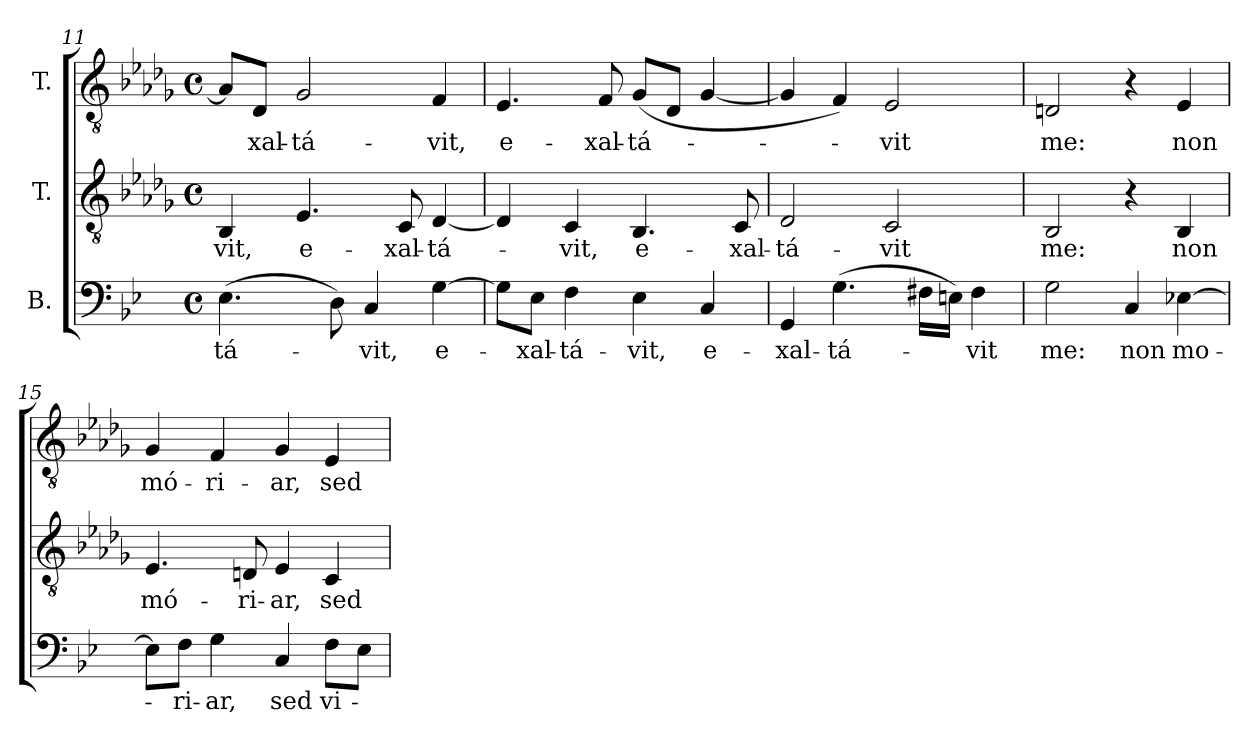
**kern	**text	**kern	**text	**kern	**text
*part3	*part3	*part2	*part2	*part1	*part1
*staff3	*staff3	*staff2	*staff2	*staff1	*staff1
*I"B.	*	*I"T.	*	*I"T.	*
*clefF4	*	*clefGv2	*	*clefGv2	*
*	*	*ITrd2c3	*	*ITrd2c3	*
*k[b-e-]	*	*k[b-e-]	*	*k[b-e-]	*
*g:	*	*g:	*	*g:	*
*M4/4	*	*M4/4	*	*M4/4	*
*met(c)	*	*met(c)	*	*met(c)	*
=11	=11	=11	=11	=11	=11
!	!LO:LY:b:color=#000000	!	!	!	!
!	!	!	!LO:LY:b:color=#000000	!	!
(4.E-i\	-tá-	4GGi/	-vit,	8Fi/L]	.
!	!	!	!	!	!LO:LY:b:color=#000000
.	.	.	.	8BB-i/J	-xal-
!	!	!	!LO:LY:b:color=#000000	!	!
!	!	!	!	!	!LO:LY:b:color=#000000
.	.	4.Ci/	e-	2E-i/	-tá-
8Di\)	.	.	.	.	.
!	!LO:LY:b:color=#000000	!	!	!	!
4Ci/	-vit,	.	.	.	.
!	!	!	!LO:LY:b:color=#000000	!	!
.	.	8AAi/	-xal-	.	.
!	!LO:LY:b:color=#000000	!	!	!	!
!	!	!	!LO:LY:b:color=#000000	!	!
!	!	!	!	!	!LO:LY:b:color=#000000
[>4Gi\	e-	[<4BB-i/	-tá-	4Di/	-vit,
=12	=12	=12	=12	=12	=12
!	!	!	!	!	!LO:LY:b:color=#000000
8Gi\L]	.	4BB-i/]	.	4.Ci/	e-
!	!LO:LY:b:color=#000000	!	!	!	!
8E-i\J	-xal-	.	.	.	.
!	!LO:LY:b:color=#000000	!	!	!	!
!	!	!	!LO:LY:b:color=#000000	!	!
4Fi\	-tá-	4AAi/	-vit,	.	.
!	!	!	!	!	!LO:LY:b:color=#000000
.	.	.	.	8Di/	-xal-
!	!LO:LY:b:color=#000000	!	!	!	!
!	!	!	!LO:LY:b:color=#000000	!	!
!	!	!	!	!	!LO:LY:b:color=#000000
4E-i\	-vit,	4.GGi/	e-	(8E-i/L	-tá-
.	.	.	.	8BB-i/J	.
!	!LO:LY:b:color=#000000	!	!	!	!
4Ci/	e-	.	.	[<4E-i/	.
!	!	!	!LO:LY:b:color=#000000	!	!
.	.	8AAi/	-xal-	.	.
=13	=13	=13	=13	=13	=13
!	!LO:LY:b:color=#000000	!	!	!	!
!	!	!	!LO:LY:b:color=#000000	!	!
4GGi/	-xal-	2BB-i/	-tá-	4E-i/]	.
!	!LO:LY:b:color=#000000	!	!	!	!
(4.Gi\	-tá-	.	.	4Di/)	.
!	!	!	!LO:LY:b:color=#000000	!	!
!	!	!	!	!	!LO:LY:b:color=#000000
.	.	2AAi/	-vit	2Ci/	-vit
16F#Xi\LL	.	.	.	.	.
16Eni\JJ)	.	.	.	.	.
!	!LO:LY:b:color=#000000	!	!	!	!
4F#i\	-vit	.	.	.	.
=14	=14	=14	=14	=14	=14
!	!LO:LY:b:color=#000000	!	!	!	!
!	!	!	!LO:LY:b:color=#000000	!	!
!	!	!	!	!	!LO:LY:b:color=#000000
2Gi\	me:	2GGi/	me:	2BBni/	me:
!	!LO:LY:b:color=#000000	!	!	!	!
4Ci/	non	4r	.	4r	.
!	!LO:LY:b:color=#000000	!	!	!	!
!	!	!	!LO:LY:b:color=#000000	!	!
!	!	!	!	!	!LO:LY:b:color=#000000
[>4E-Xi\	mo-	4GGi/	non	4Ci/	non
!!LO:LB:g=z
=15	=15	=15	=15	=15	=15
!	!	!	!LO:LY:b:color=#000000	!	!
!	!	!	!	!	!LO:LY:b:color=#000000
8E-i\L]	.	4.Ci/	mó-	4E-i/	mó-
!	!LO:LY:b:color=#000000	!	!	!	!
8Fi\J	ri-	.	.	.	.
!	!LO:LY:b:color=#000000	!	!	!	!
!	!	!	!	!	!LO:LY:b:color=#000000
4Gi\	-ar,	.	.	4Di/	-ri-
!	!	!	!LO:LY:b:color=#000000	!	!
.	.	8BBni/	-ri-	.	.
!	!LO:LY:b:color=#000000	!	!	!	!
!	!	!	!LO:LY:b:color=#000000	!	!
!	!	!	!	!	!LO:LY:b:color=#000000
4Ci/	sed	4Ci/	-ar,	4E-i/	-ar,
!	!LO:LY:b:color=#000000	!	!	!	!
!	!	!	!LO:LY:b:color=#000000	!	!
!	!	!	!	!	!LO:LY:b:color=#000000
8Fi\L	vi-	4AAi/	sed	4Ci/	sed
8E-i\J	.	.	.	.	.
=	=	=	=	=	=
*-	*-	*-	*-	*-	*-
